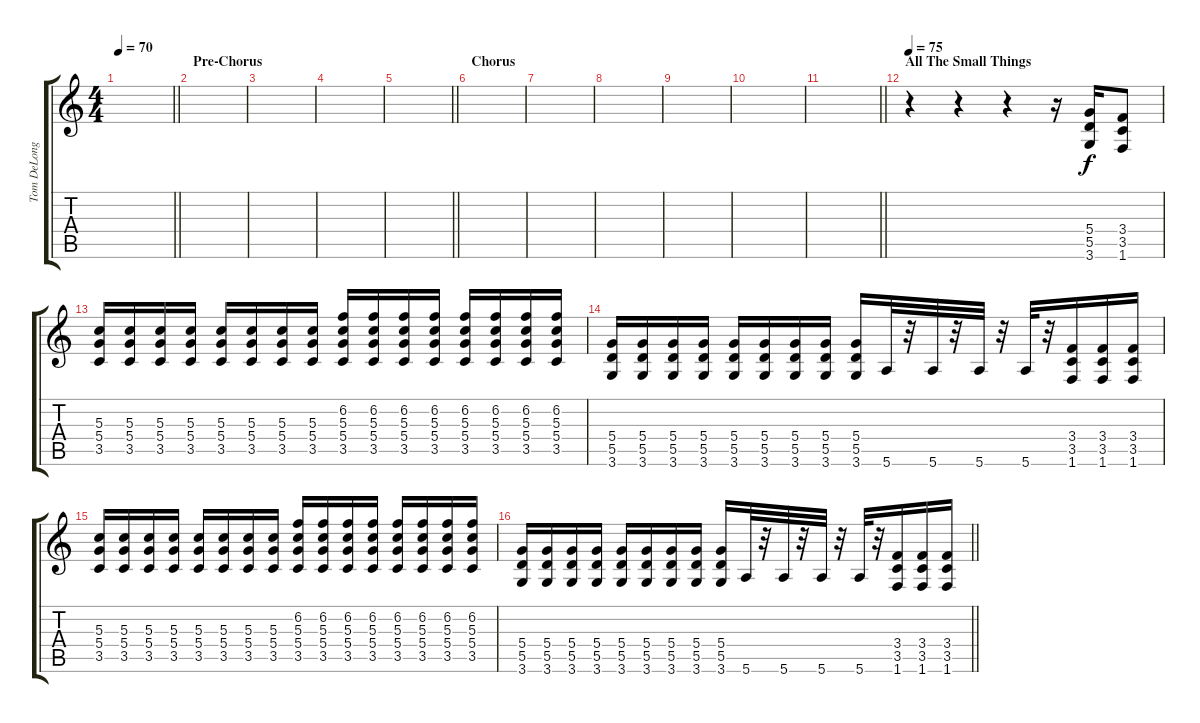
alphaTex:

\track ("Tom DeLonge (Standard)" "Tom DeLong") {instrument distortionguitar}
\staff {score tabs}
\tuning (E4 B3 G3 D3 A2 E2) {hide}
\ts (4 4)
\tempo 70
\clef g2
\barLineRight lightlight
\ks c
|
\section ("" "Pre-Chorus")
|
|
|
\barLineRight lightlight
|
\section ("" "Chorus")
|
|
|
|
|
\barLineRight lightlight
|
\section ("" "All The Small Things")
\tempo 75
r.4 r.4 r.4 r.16 (5.4 5.5 3.6).16 (3.4 3.5 1.6).8 |
(5.3 5.4 3.5).16 (5.3 5.4 3.5).16 (5.3 5.4 3.5).16 (5.3 5.4 3.5).16 (5.3 5.4 3.5).16 (5.3 5.4 3.5).16 (5.3 5.4 3.5).16 (5.3 5.4 3.5).16 (6.2 5.3 5.4 3.5).16 (6.2 5.3 5.4 3.5).16 (6.2 5.3 5.4 3.5).16 (6.2 5.3 5.4 3.5).16 (6.2 5.3 5.4 3.5).16 (6.2 5.3 5.4 3.5).16 (6.2 5.3 5.4 3.5).16 (6.2 5.3 5.4 3.5).16 |
(5.4 5.5 3.6).16 (5.4 5.5 3.6).16 (5.4 5.5 3.6).16 (5.4 5.5 3.6).16 (5.4 5.5 3.6).16 (5.4 5.5 3.6).16 (5.4 5.5 3.6).16 (5.4 5.5 3.6).16 (5.4 5.5 3.6).16 5.6.32 r.32 5.6.32 r.32 5.6.32 r.32 5.6.32 r.32 (3.4 3.5 1.6).16 (3.4 3.5 1.6).16 (3.4 3.5 1.6).16 |
(5.3 5.4 3.5).16 (5.3 5.4 3.5).16 (5.3 5.4 3.5).16 (5.3 5.4 3.5).16 (5.3 5.4 3.5).16 (5.3 5.4 3.5).16 (5.3 5.4 3.5).16 (5.3 5.4 3.5).16 (6.2 5.3 5.4 3.5).16 (6.2 5.3 5.4 3.5).16 (6.2 5.3 5.4 3.5).16 (6.2 5.3 5.4 3.5).16 (6.2 5.3 5.4 3.5).16 (6.2 5.3 5.4 3.5).16 (6.2 5.3 5.4 3.5).16 (6.2 5.3 5.4 3.5).16 |
\barLineRight lightlight
(5.4 5.5 3.6).16 (5.4 5.5 3.6).16 (5.4 5.5 3.6).16 (5.4 5.5 3.6).16 (5.4 5.5 3.6).16 (5.4 5.5 3.6).16 (5.4 5.5 3.6).16 (5.4 5.5 3.6).16 (5.4 5.5 3.6).16 5.6.32 r.32 5.6.32 r.32 5.6.32 r.32 5.6.32 r.32 (3.4 3.5 1.6).16 (3.4 3.5 1.6).16 (3.4 3.5 1.6).16
